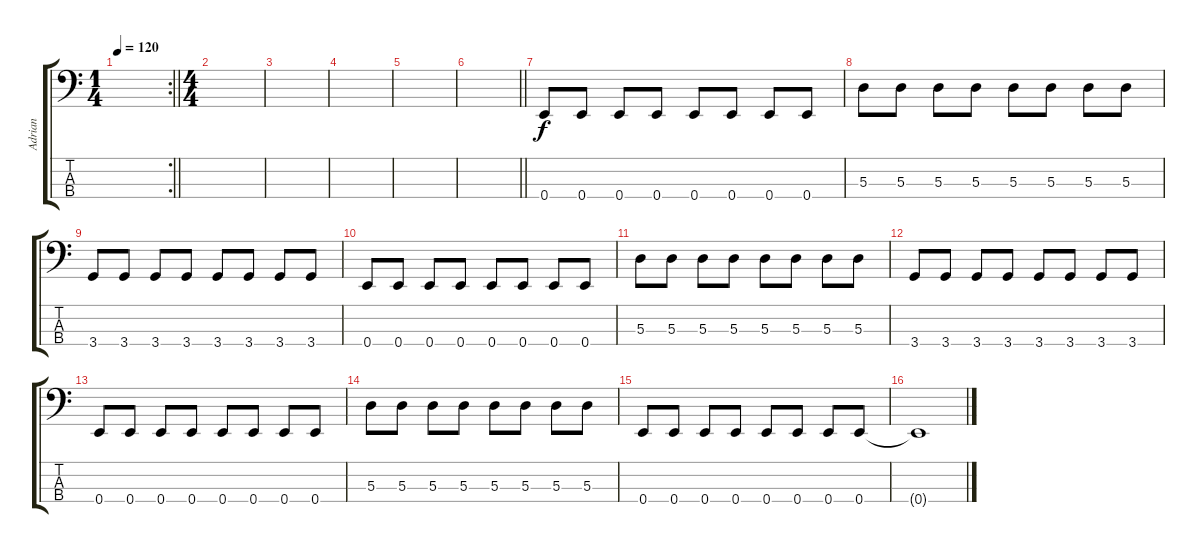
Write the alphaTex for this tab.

\track ("Adrian" "Adrian") {instrument electricbassfinger}
\staff {score tabs}
\tuning (G2 D2 A1 E1) {hide}
\rc 2
\ts (1 4)
\tempo 120
\clef f4
\barLineRight lightlight
\ks c
|
\ts (4 4)
|
|
|
|
\barLineRight lightlight
|
0.4.8 0.4.8 0.4.8 0.4.8 0.4.8 0.4.8 0.4.8 0.4.8 |
5.3.8 5.3.8 5.3.8 5.3.8 5.3.8 5.3.8 5.3.8 5.3.8 |
3.4.8 3.4.8 3.4.8 3.4.8 3.4.8 3.4.8 3.4.8 3.4.8 |
0.4.8 0.4.8 0.4.8 0.4.8 0.4.8 0.4.8 0.4.8 0.4.8 |
5.3.8 5.3.8 5.3.8 5.3.8 5.3.8 5.3.8 5.3.8 5.3.8 |
3.4.8 3.4.8 3.4.8 3.4.8 3.4.8 3.4.8 3.4.8 3.4.8 |
0.4.8 0.4.8 0.4.8 0.4.8 0.4.8 0.4.8 0.4.8 0.4.8 |
5.3.8 5.3.8 5.3.8 5.3.8 5.3.8 5.3.8 5.3.8 5.3.8 |
0.4.8 0.4.8 0.4.8 0.4.8 0.4.8 0.4.8 0.4.8 0.4.8 |
0.4{t}.1
